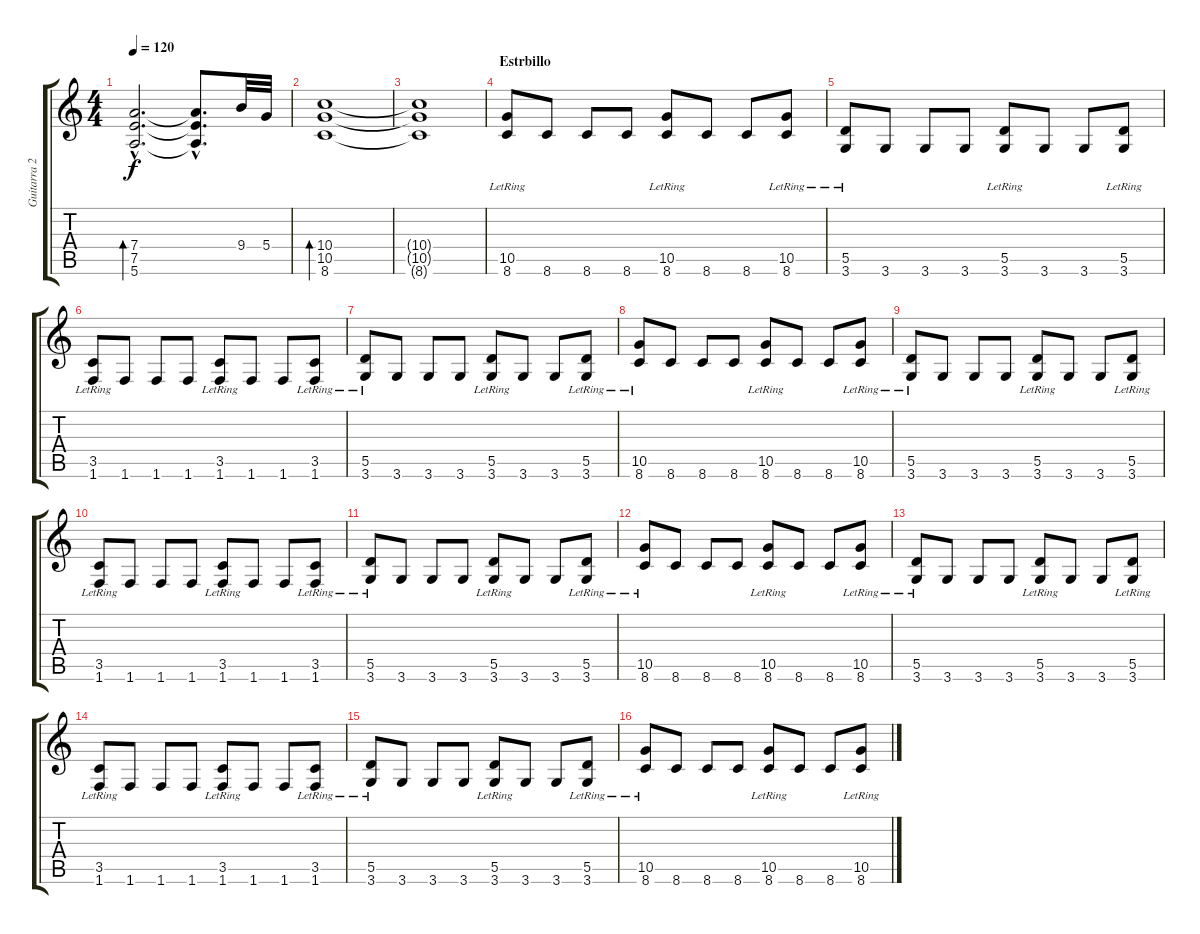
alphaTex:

\track ("Guitarra 2 ((Craig))" "Guitarra 2") {instrument acousticguitarsteel}
\staff {score tabs}
\tuning (E4 B3 G3 D3 A2 E2) {hide}
\ts (4 4)
\tempo 120
\clef g2
\ks c
(7.4{hac} 7.5{hac} 5.6{hac}).2{d bd 240 dy f instrument acousticguitarsteel} (7.4{hac t} 7.5{hac t} 5.6{hac t}).8{d} 9.4.32{instrument guitarfretnoise} 5.4.32 |
(10.4 10.5 8.6).1{bd 240 instrument acousticguitarsteel} |
(10.4{t} 10.5{t} 8.6{t}).1 |
\section ("" "Estrbillo")
(10.5{lr} 8.6).8 8.6.8 8.6.8 8.6.8 (10.5{lr} 8.6).8 8.6.8 8.6.8 (10.5{lr} 8.6).8 |
(5.5{lr} 3.6).8 3.6.8 3.6.8 3.6.8 (5.5{lr} 3.6).8 3.6.8 3.6.8 (5.5{lr} 3.6).8 |
(3.5{lr} 1.6).8 1.6.8 1.6.8 1.6.8 (3.5{lr} 1.6).8 1.6.8 1.6.8 (3.5{lr} 1.6).8 |
(5.5{lr} 3.6).8 3.6.8 3.6.8 3.6.8 (5.5{lr} 3.6).8 3.6.8 3.6.8 (5.5{lr} 3.6).8 |
(10.5{lr} 8.6).8 8.6.8 8.6.8 8.6.8 (10.5{lr} 8.6).8 8.6.8 8.6.8 (10.5{lr} 8.6).8 |
(5.5{lr} 3.6).8 3.6.8 3.6.8 3.6.8 (5.5{lr} 3.6).8 3.6.8 3.6.8 (5.5{lr} 3.6).8 |
(3.5{lr} 1.6).8 1.6.8 1.6.8 1.6.8 (3.5{lr} 1.6).8 1.6.8 1.6.8 (3.5{lr} 1.6).8 |
(5.5{lr} 3.6).8 3.6.8 3.6.8 3.6.8 (5.5{lr} 3.6).8 3.6.8 3.6.8 (5.5{lr} 3.6).8 |
(10.5{lr} 8.6).8 8.6.8 8.6.8 8.6.8 (10.5{lr} 8.6).8 8.6.8 8.6.8 (10.5{lr} 8.6).8 |
(5.5{lr} 3.6).8 3.6.8 3.6.8 3.6.8 (5.5{lr} 3.6).8 3.6.8 3.6.8 (5.5{lr} 3.6).8 |
(3.5{lr} 1.6).8 1.6.8 1.6.8 1.6.8 (3.5{lr} 1.6).8 1.6.8 1.6.8 (3.5{lr} 1.6).8 |
(5.5{lr} 3.6).8 3.6.8 3.6.8 3.6.8 (5.5{lr} 3.6).8 3.6.8 3.6.8 (5.5{lr} 3.6).8 |
(10.5{lr} 8.6).8 8.6.8 8.6.8 8.6.8 (10.5{lr} 8.6).8 8.6.8 8.6.8 (10.5{lr} 8.6).8
